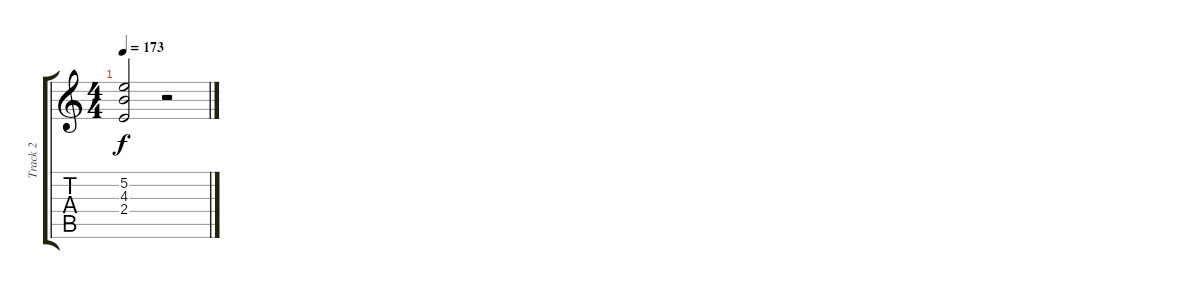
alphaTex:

\track ("Track 2" "Track 2") {instrument acousticguitarsteel}
\staff {score tabs}
\tuning (E4 B3 G3 D3 A2 E2) {hide}
\ts (4 4)
\tempo 173
\clef g2
\ks c
(5.2{t} 4.3{t} 2.4{t}).2{dy f} r.2
